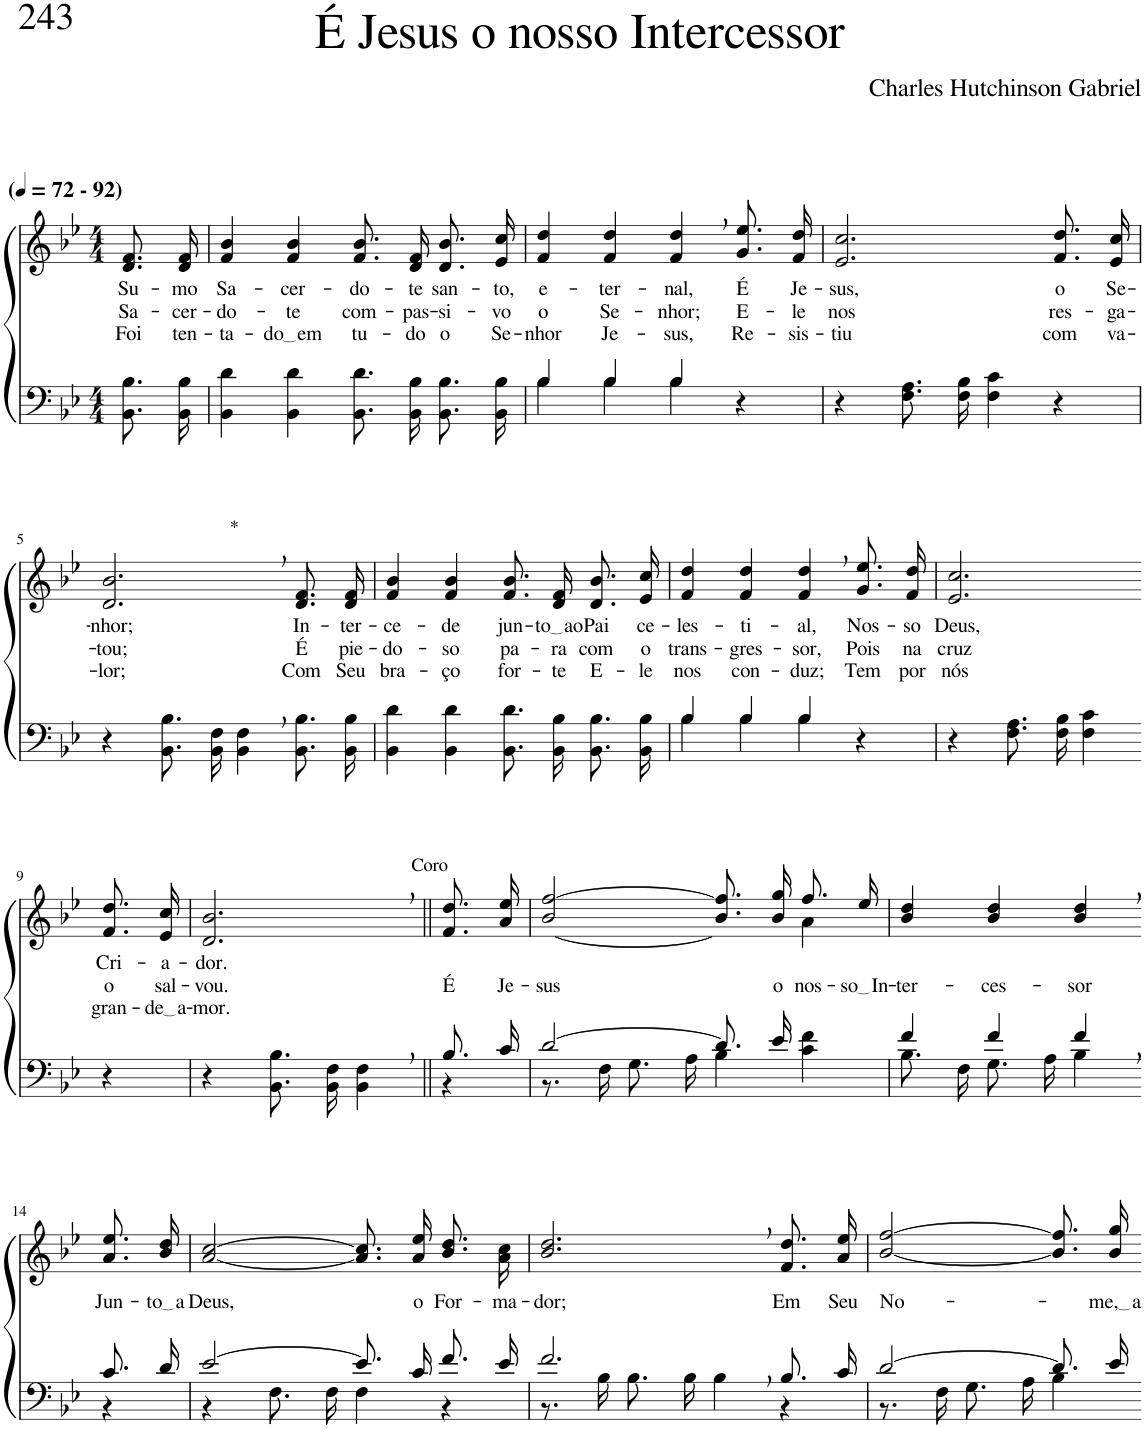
**kern	**kern	**text	**text	**text
*part2	*part1	*part1	*part1	*part1
*staff2	*staff1	*staff1	*staff1	*staff1
*I"Parte III e IV	*I"Parte I e II	*	*	*
*clefF4	*clefG2	*	*	*
*Trd2c3	*Trd2c3	*	*	*
*k[b-e-]	*k[b-e-]	*	*	*
*M4/4	*M4/4	*	*	*
*MM72	*MM72	*	*	*
=1	=1	=1	=1	=1
!	!LO:TX:a:B:t=(	!	!	!
!	!LO:TX:a:B:t=- 92)	!	!	!
!	!	!LO:LY:b	!LO:LY:b	!LO:LY:b
8.BB-\ 8.B-\L	8.d/ 8.f/L	Su-	Sa-	Foi
!	!	!LO:LY:b	!LO:LY:b	!LO:LY:b
16BB-\ 16B-\Jk	16d/ 16f/Jk	-mo	-cer-	ten-
=2	=2	=2	=2	=2
!	!	!LO:LY:b	!LO:LY:b	!LO:LY:b
4BB-\ 4d\	4f/ 4b-/	Sa-	-do-	-ta-
!	!	!LO:LY:b	!LO:LY:b	!LO:LY:b
4BB-\ 4d\	4f/ 4b-/	-cer-	-te	do em
!	!	!LO:LY:b	!LO:LY:b	!LO:LY:b
8.BB-\ 8.d\L	8.f/ 8.b-/L	-do-	com-	tu-
!	!	!LO:LY:b	!LO:LY:b	!LO:LY:b
16BB-\ 16B-\Jk	16d/ 16f/Jk	-te	-pas-	-do
!	!	!LO:LY:b	!LO:LY:b	!LO:LY:b
8.BB-\ 8.B-\L	8.d/ 8.b-/L	san-	-si-	o
!	!	!LO:LY:b	!LO:LY:b	!LO:LY:b
16BB-\ 16B-\Jk	16e-/ 16cc/Jk	-to,	-vo	Se-
=3	=3	=3	=3	=3
*^	*	*	*	*
!	!	!	!LO:LY:b	!LO:LY:b	!LO:LY:b
4B-/	4B-\	4f/ 4dd/	e-	o	-nhor
!	!	!	!LO:LY:b	!LO:LY:b	!LO:LY:b
4B-/	4B-\	4f/ 4dd/	-ter-	Se-	Je-
!	!	!	!LO:LY:b	!LO:LY:b	!LO:LY:b
4B-/	4B-\	4f/, 4dd/,	-nal,	-nhor;	-sus,
!	!	!	!LO:LY:b	!LO:LY:b	!LO:LY:b
4r	4ryy	8.g\ 8.ee-\L	É	E-	Re-
!	!	!	!LO:LY:b	!LO:LY:b	!LO:LY:b
.	.	16f\ 16dd\Jk	Je-	-le	-sis-
*v	*v	*	*	*	*
=4	=4	=4	=4	=4
!	!	!LO:LY:b	!LO:LY:b	!LO:LY:b
4r	2.e-/ 2.cc/	-sus,	nos	-tiu
8.F\ 8.A\L	.	.	.	.
16F\ 16B-\Jk	.	.	.	.
4F\ 4c\	.	.	.	.
!	!	!LO:LY:b	!LO:LY:b	!LO:LY:b
4r	8.f/ 8.dd/L	o	res-	com
!	!	!LO:LY:b	!LO:LY:b	!LO:LY:b
.	16e-/ 16cc/Jk	Se-	-ga-	va-
!!LO:LB:g=z
=5	=5	=5	=5	=5
!	!LO:TX:a:t=*	!	!	!
!	!	!LO:LY:b	!LO:LY:b	!LO:LY:b
4r	2.d/, 2.b-/,	-nhor;	-tou;	-lor;
8.BB-\ 8.B-\L	.	.	.	.
16BB-\ 16F\Jk	.	.	.	.
4BB-\, 4F\,	.	.	.	.
!	!	!LO:LY:b	!LO:LY:b	!LO:LY:b
8.BB-\ 8.B-\L	8.d/ 8.f/L	In-	É	Com
!	!	!LO:LY:b	!LO:LY:b	!LO:LY:b
16BB-\ 16B-\Jk	16d/ 16f/Jk	-ter-	pie-	Seu
=6	=6	=6	=6	=6
!	!	!LO:LY:b	!LO:LY:b	!LO:LY:b
4BB-\ 4d\	4f/ 4b-/	-ce-	-do-	bra-
!	!	!LO:LY:b	!LO:LY:b	!LO:LY:b
4BB-\ 4d\	4f/ 4b-/	-de	-so	-ço
!	!	!LO:LY:b	!LO:LY:b	!LO:LY:b
8.BB-\ 8.d\L	8.f/ 8.b-/L	jun-	pa-	for-
!	!	!LO:LY:b	!LO:LY:b	!LO:LY:b
16BB-\ 16B-\Jk	16d/ 16f/Jk	to ao	-ra	-te
!	!	!LO:LY:b	!LO:LY:b	!LO:LY:b
8.BB-\ 8.B-\L	8.d/ 8.b-/L	Pai	com	E-
!	!	!LO:LY:b	!LO:LY:b	!LO:LY:b
16BB-\ 16B-\Jk	16e-/ 16cc/Jk	ce-	o	-le
=7	=7	=7	=7	=7
*^	*	*	*	*
!	!	!	!LO:LY:b	!LO:LY:b	!LO:LY:b
4B-/	4B-\	4f/ 4dd/	-les-	trans-	nos
!	!	!	!LO:LY:b	!LO:LY:b	!LO:LY:b
4B-/	4B-\	4f/ 4dd/	-ti-	-gres-	con-
!	!	!	!LO:LY:b	!LO:LY:b	!LO:LY:b
4B-/	4B-\	4f/, 4dd/,	-al,	-sor,	-duz;
!	!	!	!LO:LY:b	!LO:LY:b	!LO:LY:b
4r	4ryy	8.g\ 8.ee-\L	Nos-	Pois	Tem
!	!	!	!LO:LY:b	!LO:LY:b	!LO:LY:b
.	.	16f\ 16dd\Jk	-so	na	por
*v	*v	*	*	*	*
=8	=8	=8	=8	=8
!	!	!LO:LY:b	!LO:LY:b	!LO:LY:b
4r	2.e-/ 2.cc/	Deus,	cruz	nós
8.F\ 8.A\L	.	.	.	.
16F\ 16B-\Jk	.	.	.	.
4F\ 4c\	.	.	.	.
!!LO:LB:g=z
=9-	=9-	=9-	=9-	=9-
!	!	!LO:LY:b	!LO:LY:b	!LO:LY:b
4r	8.f/ 8.dd/L	Cri-	o	gran-
!	!	!LO:LY:b	!LO:LY:b	!LO:LY:b
.	16e-/ 16cc/Jk	-a-	sal-	de a
=10	=10	=10	=10	=10
!	!	!LO:LY:b	!LO:LY:b	!LO:LY:b
4r	2.d/, 2.b-/,	-dor.	-vou.	-mor.
8.BB-\ 8.B-\L	.	.	.	.
16BB-\ 16F\Jk	.	.	.	.
4BB-\, 4F\,	.	.	.	.
=11||	=11||	=11||	=11||	=11||
*^	*	*	*	*
!	!	!LO:TX:a:t=Coro	!	!	!
!	!	!	!	!LO:LY:b	!
8.B-/L	4r	8.f\ 8.dd\L	.	É	.
!	!	!	!	!LO:LY:b	!
16c/Jk	.	16a\ 16ee-\Jk	.	Je-	.
=12	=12	=12	=12	=12	=12
!	!	!	!	!LO:LY:b	!
*	*	*^	*	*	*
[2d/	8.r	[2b-/ [2ff/	2.ryy	.	-sus	.
.	16F\	.	.	.	.	.
.	8.G\L	.	.	.	.	.
.	16A\Jk	.	.	.	.	.
8.d/L]	4B-\	8.b-]\ 8.ff]\L	.	.	.	.
!	!	!	!	!	!LO:LY:b	!
16e-/Jk	.	16b-\ 16gg\Jk	.	.	o	.
!	!	!	!	!	!LO:LY:b	!
4ryy	4c\ 4f\	8.ff/L	4a\	.	nos-	.
!	!	!	!	!	!LO:LY:b	!
.	.	16ee-/Jk	.	.	so In	.
*	*	*v	*v	*	*	*
=13	=13	=13	=13	=13	=13
!	!	!	!	!LO:LY:b	!
4f/	8.B-\L	4b-/ 4dd/	.	-ter-	.
.	16F\Jk	.	.	.	.
!	!	!	!	!LO:LY:b	!
4f/	8.G\L	4b-/ 4dd/	.	-ces-	.
.	16A\Jk	.	.	.	.
!	!	!	!	!LO:LY:b	!
4f,/	4B-\	4b-/, 4dd/,	.	-sor	.
!!LO:LB:g=z
=14-	=14-	=14-	=14-	=14-	=14-
!	!	!	!LO:LY:b	!	!
8.c/L	4r	8.a\ 8.ee-\L	Jun-	.	.
!	!	!	!LO:LY:b	!	!
16d/Jk	.	16b-\ 16dd\Jk	to a	.	.
=15	=15	=15	=15	=15	=15
!	!	!	!LO:LY:b	!	!
[2e-/	4r	[2a/ [2cc/	Deus,	.	.
.	8.F\L	.	.	.	.
.	16F\Jk	.	.	.	.
8.e-/L]	4F\	8.a]\ 8.cc]\L	.	.	.
!	!	!	!LO:LY:b	!	!
16c/Jk	.	16a\ 16ee-\Jk	o	.	.
!	!	!	!LO:LY:b	!	!
8.f/L	4r	8.b-\ 8.dd\L	For-	.	.
!	!	!	!LO:LY:b	!	!
16e-/Jk	.	16a\ 16cc\Jk	-ma-	.	.
=16	=16	=16	=16	=16	=16
!	!	!	!LO:LY:b	!	!
2.f,/	8.r	2.b-/, 2.dd/,	-dor;	.	.
.	16B-\	.	.	.	.
.	8.B-\L	.	.	.	.
.	16B-\Jk	.	.	.	.
.	4B-\	.	.	.	.
!	!	!	!LO:LY:b	!	!
8.B-/L	4r	8.f\ 8.dd\L	Em	.	.
!	!	!	!LO:LY:b	!	!
16c/Jk	.	16a\ 16ee-\Jk	Seu	.	.
=17	=17	=17	=17	=17	=17
!	!	!	!LO:LY:b	!	!
[2d/	8.r	[2b-/ [2ff/	No-	.	.
.	16F\	.	.	.	.
.	8.G\L	.	.	.	.
.	16A\Jk	.	.	.	.
8.d/L]	4B-\	8.b-]\ 8.ff]\L	.	.	.
!	!	!	!LO:LY:b	!	!
16e-/Jk	.	16b-\ 16gg\Jk	me, a	.	.
*v	*v	*	*	*	*
=-	=-	=-	=-	=-
*-	*-	*-	*-	*-
